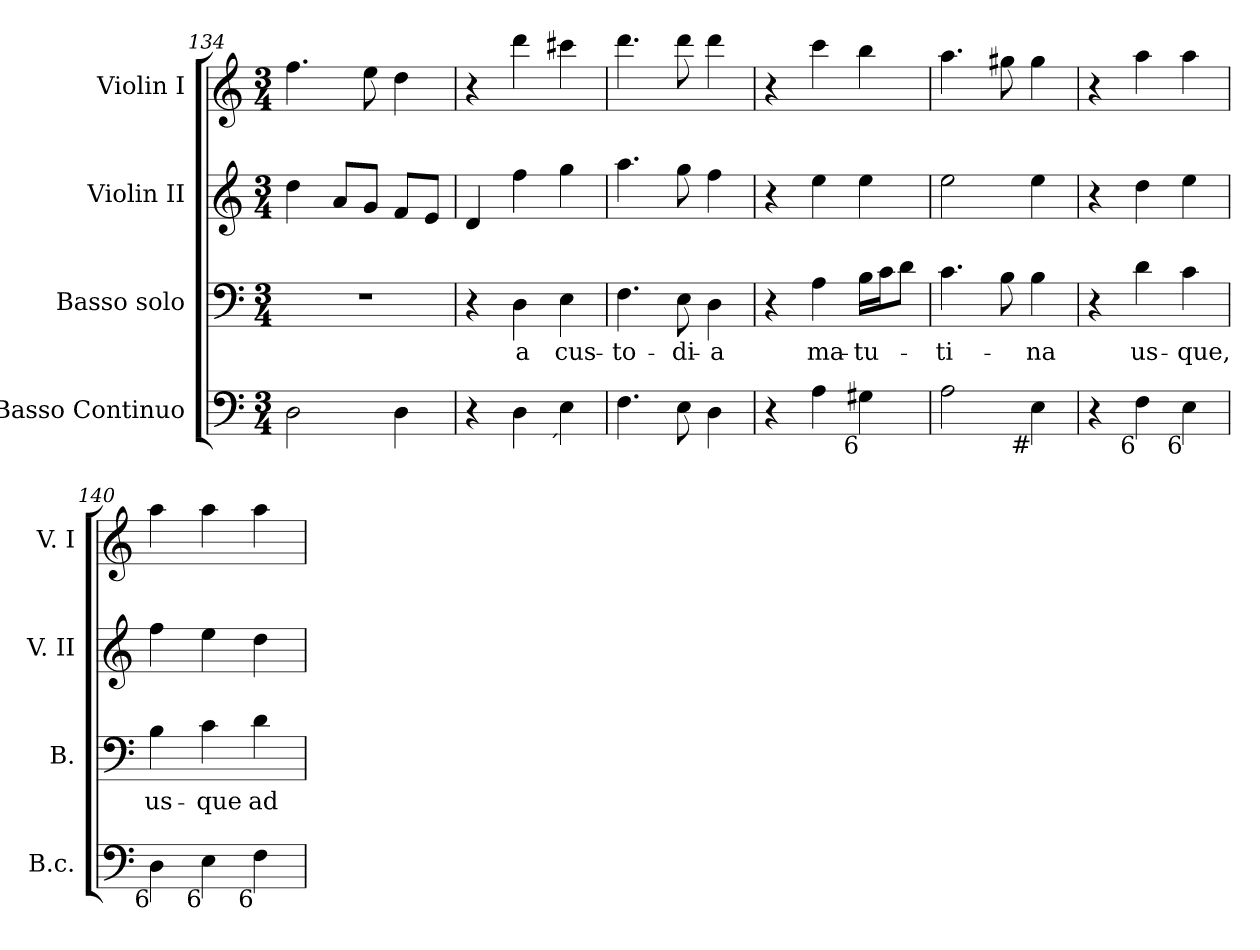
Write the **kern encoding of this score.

**kern	**kern	**text	**kern	**kern
*part4	*part3	*part3	*part2	*part1
*staff4	*staff3	*staff3	*staff2	*staff1
*I"Basso Continuo	*I"Basso solo	*	*I"Violin II	*I"Violin I
*I'B.c.	*I'B.	*	*I'V. II	*I'V. I
*clefF4	*clefF4	*	*clefG2	*clefG2
*k[]	*k[]	*	*k[]	*k[]
*a:	*a:	*	*a:	*a:
*M3/4	*M3/4	*	*M3/4	*M3/4
=134	=134	=134	=134	=134
!	!LO:N:vis=1	!	!	!
2Di\	2.r	.	4ddi\	4.ffi\
.	.	.	8ai/L	.
.	.	.	8gi/J	8eei\
4Di\	.	.	8fi/L	4ddi\
.	.	.	8ei/J	.
=135	=135	=135	=135	=135
4r	4r	.	4di/	4r
!	!	!LO:LY:b:color=#000000	!	!
4Di\	4Di\	a	4ffi\	4dddi\
!LO:TX:b:rj:t=´	!	!	!	!
!	!	!LO:LY:b:color=#000000	!	!
4Ei\	4Ei\	cus-	4ggi\	4ccc#Xi\
=136	=136	=136	=136	=136
!	!	!LO:LY:b:color=#000000	!	!
4.Fi\	4.Fi\	-to-	4.aai\	4.dddi\
!	!	!LO:LY:b:color=#000000	!	!
8Ei\	8Ei\	-di-	8ggi\	8dddi\
!	!	!LO:LY:b:color=#000000	!	!
4Di\	4Di\	-a	4ffi\	4dddi\
=137	=137	=137	=137	=137
4r	4r	.	4r	4r
!	!	!LO:LY:b:color=#000000	!	!
4Ai\	4Ai\	ma-	4eei\	4ccci\
!LO:TX:b:rj:t=6	!	!	!	!
!	!	!LO:LY:b:color=#000000	!	!
4G#Xi\	16Bi\LL	-tu-	4eei\	4bbi\
.	16ci\J	.	.	.
.	8di\J	.	.	.
=138	=138	=138	=138	=138
!	!	!LO:LY:b:color=#000000	!	!
2Ai\	4.ci\	-ti-	2eei\	4.aai\
.	8Bi\	.	.	8gg#Xi\
!LO:TX:b:rj:t=#	!	!	!	!
!	!	!LO:LY:b:color=#000000	!	!
4Ei\	4Bi\	-na	4eei\	4gg#i\
!!LO:PB:g=z
=139	=139	=139	=139	=139
4r	4r	.	4r	4r
!LO:TX:b:rj:t=6	!	!	!	!
!	!	!LO:LY:b:color=#000000	!	!
4Fi\	4di\	us-	4ddi\	4aai\
!LO:TX:b:rj:t=6	!	!	!	!
!	!	!LO:LY:b:color=#000000	!	!
4Ei\	4ci\	-que,	4eei\	4aai\
=140	=140	=140	=140	=140
!LO:TX:b:rj:t=6	!	!	!	!
!	!	!LO:LY:b:color=#000000	!	!
4Di\	4Bi\	us-	4ffi\	4aai\
!LO:TX:b:rj:t=6	!	!	!	!
!	!	!LO:LY:b:color=#000000	!	!
4Ei\	4ci\	-que	4eei\	4aai\
!LO:TX:b:rj:t=6	!	!	!	!
!	!	!LO:LY:b:color=#000000	!	!
4Fi\	4di\	ad	4ddi\	4aai\
=	=	=	=	=
*-	*-	*-	*-	*-
